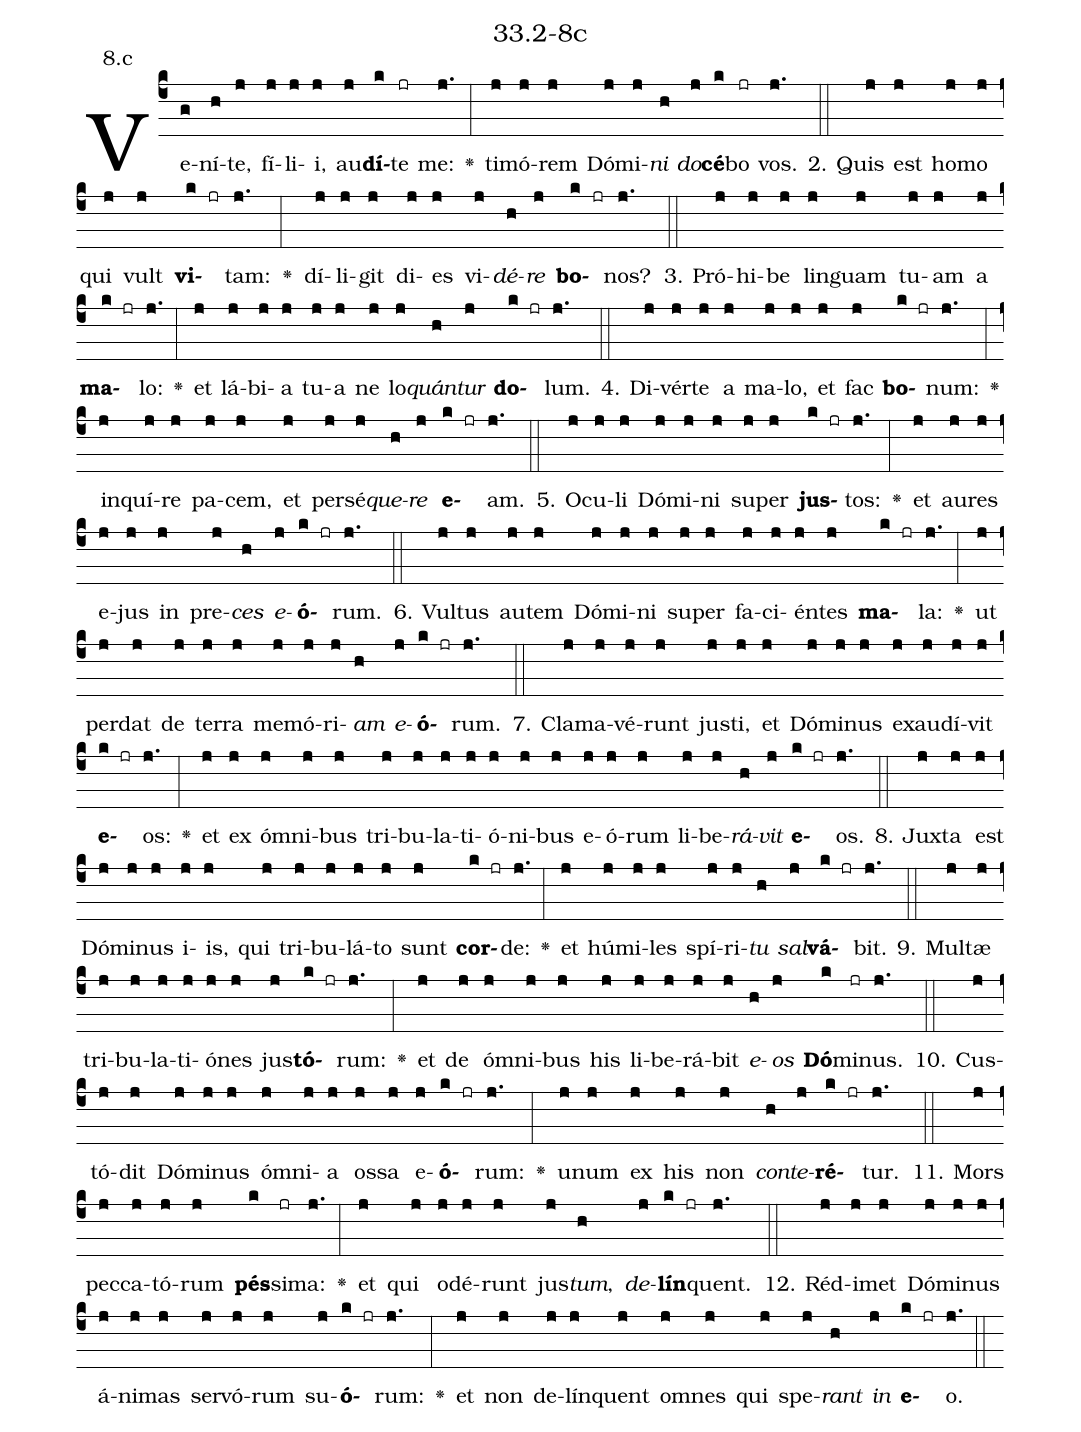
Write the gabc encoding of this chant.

name: 33.2-8c;
annotation: 8.c;
%%
(c4)Ve(g)ní(h)te,(j) fí(j)li(j)i,(j) au(j)<b>dí</b>(k)te(jr) me:(j.) <v>\greheightstar</v>(:) ti(j)mó(j)rem(j) Dó(j)mi(j)<i>ni</i>(h) <i>do</i>(j)<b>cé</b>(k)bo(jr) vos.(j.) (::)
2. Quis(j) est(j) ho(j)mo(j) qui(j) vult(j) <b>vi</b>(k jr)tam:(j.) <v>\greheightstar</v>(:) dí(j)li(j)git(j) di(j)es(j) vi(j)<i>dé</i>(h)<i>re</i>(j) <b>bo</b>(k jr)nos?(j.) (::)
3. Pró(j)hi(j)be(j) lin(j)guam(j) tu(j)am(j) a(j) <b>ma</b>(k jr)lo:(j.) <v>\greheightstar</v>(:) et(j) lá(j)bi(j)a(j) tu(j)a(j) ne(j) lo(j)<i>quán</i>(h)<i>tur</i>(j) <b>do</b>(k jr)lum.(j.) (::)
4. Di(j)vér(j)te(j) a(j) ma(j)lo,(j) et(j) fac(j) <b>bo</b>(k jr)num:(j.) <v>\greheightstar</v>(:) in(j)quí(j)re(j) pa(j)cem,(j) et(j) per(j)sé(j)<i>que</i>(h)<i>re</i>(j) <b>e</b>(k jr)am.(j.) (::)
5. O(j)cu(j)li(j) Dó(j)mi(j)ni(j) su(j)per(j) <b>jus</b>(k jr)tos:(j.) <v>\greheightstar</v>(:) et(j) au(j)res(j) e(j)jus(j) in(j) pre(j)<i>ces</i>(h) <i>e</i>(j)<b>ó</b>(k jr)rum.(j.) (::)
6. Vul(j)tus(j) au(j)tem(j) Dó(j)mi(j)ni(j) su(j)per(j) fa(j)ci(j)én(j)tes(j) <b>ma</b>(k jr)la:(j.) <v>\greheightstar</v>(:) ut(j) per(j)dat(j) de(j) ter(j)ra(j) me(j)mó(j)ri(j)<i>am</i>(h) <i>e</i>(j)<b>ó</b>(k jr)rum.(j.) (::)
7. Cla(j)ma(j)vé(j)runt(j) jus(j)ti,(j) et(j) Dó(j)mi(j)nus(j) ex(j)au(j)dí(j)vit(j) <b>e</b>(k jr)os:(j.) <v>\greheightstar</v>(:) et(j) ex(j) óm(j)ni(j)bus(j) tri(j)bu(j)la(j)ti(j)ó(j)ni(j)bus(j) e(j)ó(j)rum(j) li(j)be(j)<i>rá</i>(h)<i>vit</i>(j) <b>e</b>(k jr)os.(j.) (::)
8. Jux(j)ta(j) est(j) Dó(j)mi(j)nus(j) i(j)is,(j) qui(j) tri(j)bu(j)lá(j)to(j) sunt(j) <b>cor</b>(k jr)de:(j.) <v>\greheightstar</v>(:) et(j) hú(j)mi(j)les(j) spí(j)ri(j)<i>tu</i>(h) <i>sal</i>(j)<b>vá</b>(k jr)bit.(j.) (::)
9. Mul(j)tæ(j) tri(j)bu(j)la(j)ti(j)ó(j)nes(j) jus(j)<b>tó</b>(k jr)rum:(j.) <v>\greheightstar</v>(:) et(j) de(j) óm(j)ni(j)bus(j) his(j) li(j)be(j)rá(j)bit(j) <i>e</i>(h)<i>os</i>(j) <b>Dó</b>(k)mi(jr)nus.(j.) (::)
10. Cus(j)tó(j)dit(j) Dó(j)mi(j)nus(j) óm(j)ni(j)a(j) os(j)sa(j) e(j)<b>ó</b>(k jr)rum:(j.) <v>\greheightstar</v>(:) u(j)num(j) ex(j) his(j) non(j) <i>con</i>(h)<i>te</i>(j)<b>ré</b>(k jr)tur.(j.) (::)
11. Mors(j) pec(j)ca(j)tó(j)rum(j) <b>pés</b>(k)si(jr)ma:(j.) <v>\greheightstar</v>(:) et(j) qui(j) o(j)dé(j)runt(j) jus(j)<i>tum</i>,(h) <i>de</i>(j)<b>lín</b>(k jr)quent.(j.) (::)
12. Réd(j)i(j)met(j) Dó(j)mi(j)nus(j) á(j)ni(j)mas(j) ser(j)vó(j)rum(j) su(j)<b>ó</b>(k jr)rum:(j.) <v>\greheightstar</v>(:) et(j) non(j) de(j)lín(j)quent(j) om(j)nes(j) qui(j) spe(j)<i>rant</i>(h) <i>in</i>(j) <b>e</b>(k jr)o.(j.) (::)
